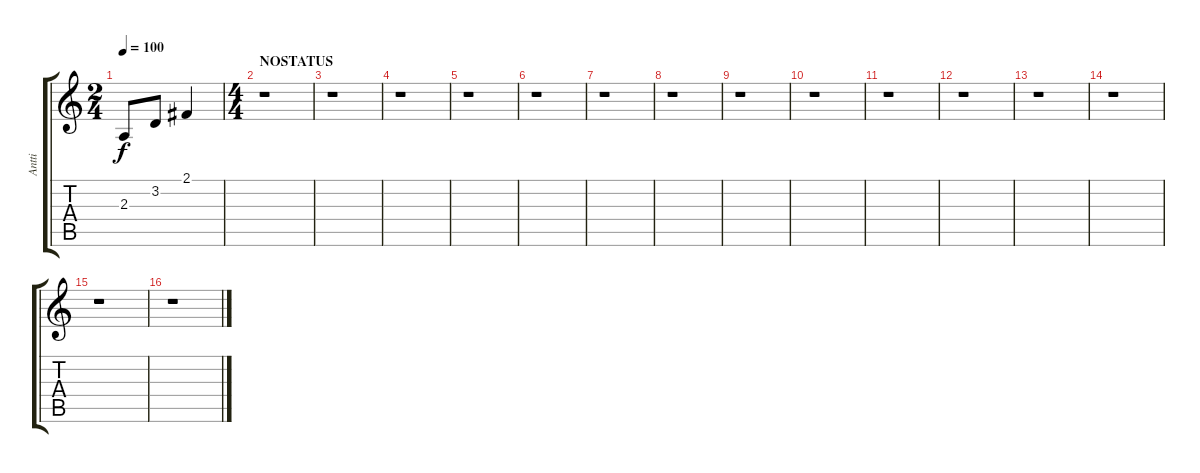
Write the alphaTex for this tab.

\track ("Antti" "Antti") {instrument violin}
\staff {score tabs}
\tuning (E4 B3 G3 D3 A2 E2) {hide}
\ts (2 4)
\tempo 100
\clef g2
\ks c
2.3.8{dy f} 3.2.8 2.1.4 |
\ts (4 4)
\section ("" "NOSTATUS")
r.1 |
r.1 |
r.1 |
r.1 |
r.1 |
r.1 |
r.1 |
r.1 |
r.1 |
r.1 |
r.1 |
r.1 |
r.1 |
r.1 |
r.1
